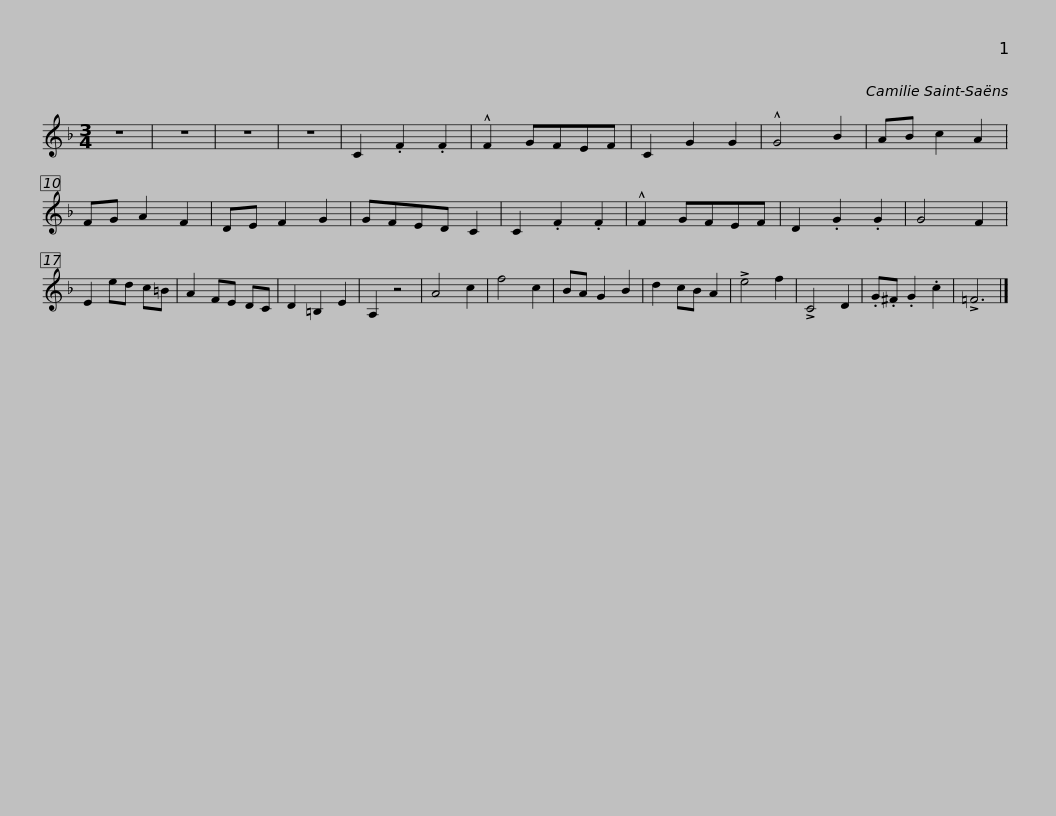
X:1
L:1/8
M:3/4
I:linebreak $
K:F
V:1 treble
V:1
 z6 | z6 | z6 | z6 | C2 .F2 .F2 | %5
 !^!F2 GFEF | C2 G2 G2 | !^!G4 B2 |$ AB c2 A2 | FG A2 F2 | %10
 DE F2 G2 | GFED C2 | C2 .F2 .F2 | !^!F2 GFEF | D2 .G2 .G2 |$ %15
 G4 F2 | E2 ed c=B | A2 FE DC | D2 =B,2 E2 | A,2 z4 | %20
 A4 c2 |$ f4 c2 | BA G2 B2 | d2 cB A2 | !>!e4 f2 | %25
 !>!C4 D2 | .G.^F .G2 .c2 | !>!=F6 |] %28
